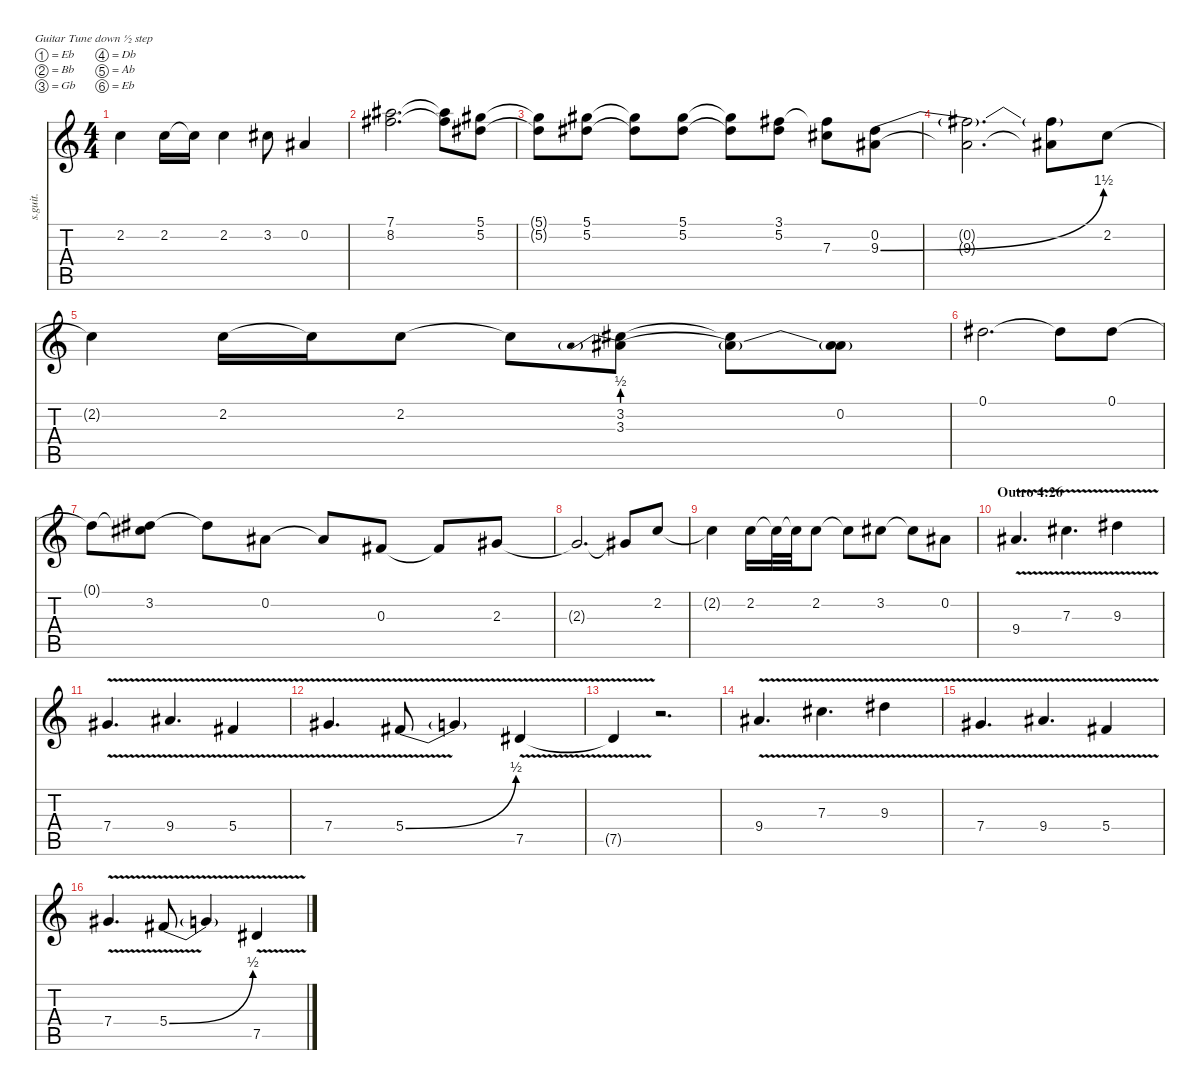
\defaultSystemsLayout 4
\hideDynamics
\bracketExtendMode nobrackets
\track ("Layne Staley and Jerry Cantrell - Vocals" "s.guit.") {instrument tenorsax}
\staff {score tabs}
\tuning (Eb4 Bb3 Gb3 Db3 Ab2 Eb2)
\displaytranspose 12
\ts (4 4)
\tempo (111 hide)
\clef g2
\ks c
2.2.4{dy ff} 2.2.16 2.2{t}.16{dy f} 2.2.4{dy ff} 3.2{acc #}.8 0.2{acc #}.4 |
(7.1{acc #} 8.2{acc #}).2{d} (7.1{t acc #} 8.2{t acc #}).8 (5.1{acc #} 5.2{acc #}).8 |
(5.1{t acc #} 5.2{t acc #}).8 (5.1{acc #} 5.2{acc #}).8 (5.1{t acc #} 5.2{t acc #}).8 (5.1{acc #} 5.2{acc #}).8 (5.1{t acc #} 5.2{t acc #}).8 (3.1{acc #} 5.2{acc #}).8 (3.1{t acc #} 7.3{acc #}).8 (0.2{acc #} 9.3{be (bend 0 0 15 6) acc #}).8 |
(0.2{t acc #} 9.3{t}).2{d} (0.2{t acc #} 9.3{t}).8{dy f} 2.2.8 |
2.2{t}.4 2.2.16 2.2{t}.16 2.2.8 2.2{t}.8 (3.2{acc #} 3.3{be (prebend 0 2 60 2)}).8 (3.2{t acc #} 3.3{t}).8 (0.2{acc #} 3.3{t}).8 |
0.1{acc #}.2{d dy ff} 0.1{t acc #}.8 0.1{acc #}.8 |
0.1{t acc #}.8 (3.2{acc #} 0.1{t acc #}).8 0.1{t acc #}.8{dy f} 0.2{acc #}.8{dy ff} 0.2{t acc #}.8{dy f} 0.3{acc #}.8{dy ff} 0.3{t acc #}.8{dy f} 2.3{acc #}.8{dy ff} |
2.3{t acc #}.2{d dy f} 2.3{t acc #}.8 2.2.8{dy ff} |
2.2{t}.4{dy f} 2.2.16 2.2{t}.32 2.2{t}.32 2.2.8 2.2{t}.8 3.2{acc #}.8 3.2{t acc #}.8 0.2{acc #}.8 |
\section ("" "Outro 4:26")
\tempo (106 hide)
9.4{v acc #}.4{d dy mf} 7.3{v acc #}.4{d} 9.3{v acc #}.4 |
7.4{v acc #}.4{d} 9.4{v acc #}.4{d} 5.4{v acc #}.4 |
7.4{v acc #}.4{d} 5.4{be (bend 0 0 15 2) v acc #}.8 5.4{t}.4 7.5{v acc #}.4 |
7.5{t acc #}.4 r.2{d} |
9.4{v acc #}.4{d} 7.3{v acc #}.4{d} 9.3{v acc #}.4 |
7.4{v acc #}.4{d} 9.4{v acc #}.4{d} 5.4{v acc #}.4 |
7.4{v acc #}.4{d} 5.4{be (bend 0 0 15 2) v acc #}.8 5.4{t}.4 7.5{v acc #}.4
